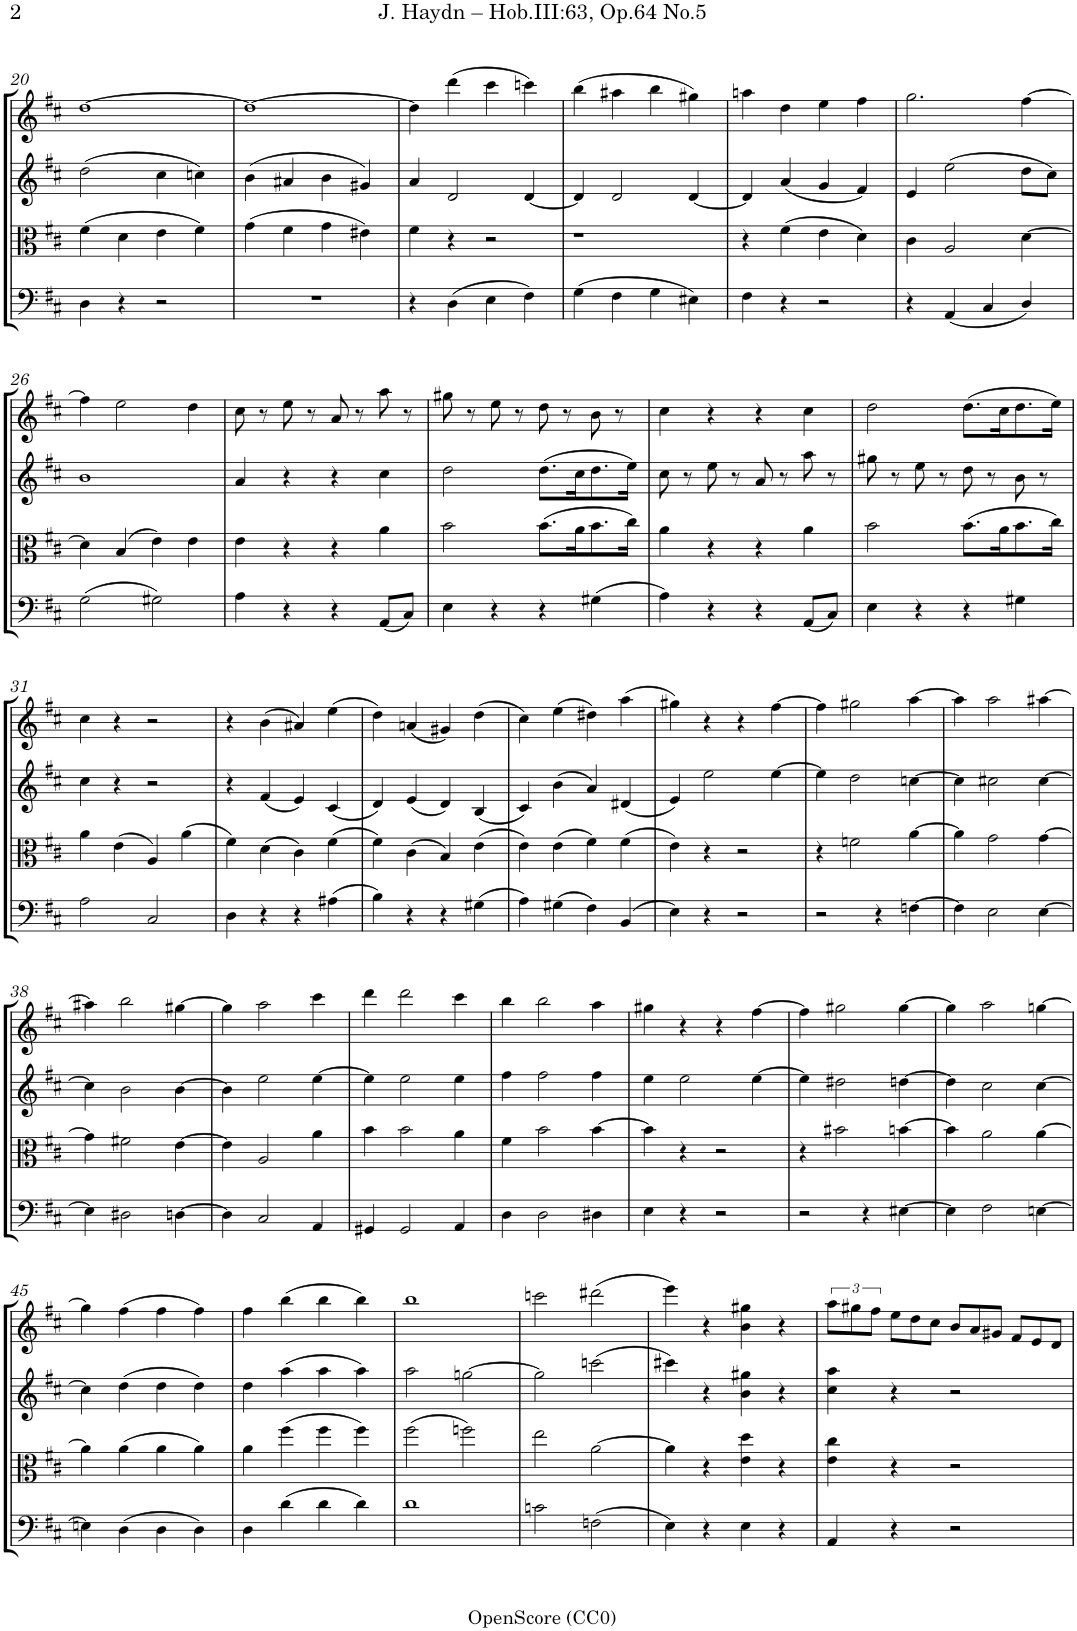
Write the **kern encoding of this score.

**kern	**kern	**kern	**kern
*part4	*part3	*part2	*part1
*staff4	*staff3	*staff2	*staff1
*I"Violoncello	*I"Viola	*I"Violin 2	*I"Violin 1
*I'Vc	*I'Vla	*I'Vln	*I'Vln
!!LO:PB:g=z
*clefF4	*clefC3	*clefG2	*clefG2
*k[f#c#]	*k[f#c#]	*k[f#c#]	*k[f#c#]
*M2/2	*M2/2	*M2/2	*M2/2
*met(c|)	*met(c|)	*met(c|)	*met(c|)
=20	=20	=20	=20
4D\	(4f#\	(2dd\	[1dd
4r	4d\	.	.
2r	4e\	4cc#\	.
.	4f#\)	4ccn\)	.
=21	=21	=21	=21
1r	(4g\	(4b\	1dd_
.	4f#\	4a#X/	.
.	4g\	4b\	.
.	4e#X\)	4g#X/)	.
=22	=22	=22	=22
4r	4f#\	4a/	4dd\]
(4D\	4r	2d/	(4ddd\
4E\	2r	.	4ccc#\
4F#\)	.	[4d/	4cccn\)
=23	=23	=23	=23
(4G\	1r	4d/]	(4bb\
4F#\	.	2d/	4aa#X\
4G\	.	.	4bb\
4E#X\)	.	[4d/	4gg#X\)
=24	=24	=24	=24
4F#\	4r	4d/]	4aan\
4r	(4f#\	(4a/	4dd\
2r	4e\	4g/	4ee\
.	4d\)	4f#/)	4ff#\
=25	=25	=25	=25
4r	4c#\	4e/	2.gg\
(4AA/	2A/	(2ee\	.
4C#/	.	.	.
4D/)	[4d\	8dd\L	[4ff#\
.	.	8cc#\J)	.
!!LO:LB:g=z
=26	=26	=26	=26
(2G\	4d\]	1b	4ff#\]
.	(4B/	.	2ee\
2G#X\)	4e\)	.	.
.	4e\	.	4dd\
=27	=27	=27	=27
4A\	4e\	4a/	8cc#\
.	.	.	8r
4r	4r	4r	8ee\
.	.	.	8r
4r	4r	4r	8a/
.	.	.	8r
(8AA/L	4a\	4cc#\	8aa\
8C#/J)	.	.	8r
=28	=28	=28	=28
4E\	2b\	2dd\	8gg#X\
.	.	.	8r
4r	.	.	8ee\
.	.	.	8r
4r	(8.b\L	(8.dd\L	8dd\
.	.	.	8r
.	16a\K	16cc#\K	.
(4G#X\	8.b\	8.dd\	8b\
.	.	.	8r
.	16cc#\Jk)	16ee\Jk)	.
=29	=29	=29	=29
4A\)	4a\	8cc#\	4cc#\
.	.	8r	.
4r	4r	8ee\	4r
.	.	8r	.
4r	4r	8a/	4r
.	.	8r	.
(8AA/L	4a\	8aa\	4cc#\
8C#/J)	.	8r	.
=30	=30	=30	=30
4E\	2b\	8gg#X\	2dd\
.	.	8r	.
4r	.	8ee\	.
.	.	8r	.
4r	(8.b\L	8dd\	(8.dd\L
.	.	8r	.
.	16a\K	.	16cc#\K
4G#X\	8.b\	8b\	8.dd\
.	.	8r	.
.	16cc#\Jk)	.	16ee\Jk)
!!LO:LB:g=z
=31	=31	=31	=31
2A\	4a\	4cc#\	4cc#\
.	(4e\	4r	4r
2C#/	4A/)	2r	2r
.	(4a\	.	.
=32	=32	=32	=32
4D\	4f#\)	4r	4r
4r	(4d\	(4f#/	(4b\
4r	4c#\)	4e/)	4a#X/)
(4A#X\	(4f#\	(4c#/	(4ee\
=33	=33	=33	=33
4B\)	4f#\)	4d/)	4dd\)
4r	(4c#\	(4e/	(4an/
4r	4B/)	4d/)	4g#X/)
(4G#X\	(4e\	(4B/	(4dd\
=34	=34	=34	=34
4A\)	4e\)	4c#/)	4cc#\)
(4G#X\	(4e\	(4b\	(4ee\
4F#\)	4f#\)	4a/)	4dd#X\)
(4BB/	(4f#\	(4d#X/	(4aa\
=35	=35	=35	=35
4E\)	4e\)	4e/)	4gg#X\)
4r	4r	2ee\	4r
2r	2r	.	4r
.	.	[4ee\	[4ff#\
=36	=36	=36	=36
2r	4r	4ee\]	4ff#\]
.	2fn\	2dd\	2gg#X\
4r	.	.	.
[4Fn\	[4a\	[4ccn\	[4aa\
=37	=37	=37	=37
4F\]	4a\]	4cc\]	4aa\]
2E\	2g\	2cc#X\	2aa\
[4E\	[4g\	[4cc#\	[4aa#X\
!!LO:LB:g=z
=38	=38	=38	=38
4E\]	4g\]	4cc#\]	4aa#X\]
2D#X\	2f#X\	2b\	2bb\
[4Dn\	[4e\	[4b\	[4gg#X\
=39	=39	=39	=39
4D\]	4e\]	4b\]	4gg#\]
2C#/	2A/	2ee\	2aa\
4AA/	4a\	[4ee\	4ccc#\
=40	=40	=40	=40
4GG#X/	4b\	4ee\]	4ddd\
2GG#/	2b\	2ee\	2ddd\
4AA/	4a\	4ee\	4ccc#\
=41	=41	=41	=41
4D\	4f#\	4ff#\	4bb\
2D\	2b\	2ff#\	2bb\
4D#X\	[4b\	4ff#\	4aa\
=42	=42	=42	=42
4E\	4b\]	4ee\	4gg#X\
4r	4r	2ee\	4r
2r	2r	.	4r
.	.	[4ee\	[4ff#\
=43	=43	=43	=43
2r	4r	4ee\]	4ff#\]
.	2b#X\	2dd#X\	2gg#X\
4r	.	.	.
[4E#X\	[4bn\	[4ddn\	[4gg#\
=44	=44	=44	=44
4E#\]	4b\]	4dd\]	4gg#\]
2F#\	2a\	2cc#\	2aa\
[4En\	[4a\	[4cc#\	[4ggn\
!!LO:LB:g=z
=45	=45	=45	=45
4En\]	4a\]	4cc#\]	4gg\]
(4D\	(4a\	(4dd\	(4ff#\
4D\	4a\	4dd\	4ff#\
4D\)	4a\)	4dd\)	4ff#\)
=46	=46	=46	=46
4D\	4a\	4dd\	4ff#\
(4d\	(4ff#\	(4aa\	(4bb\
4d\	4ff#\	4aa\	4bb\
4d\)	4ff#\)	4aa\)	4bb\)
=47	=47	=47	=47
1d	(2ff#\	2aa\	1bb
.	2ffn\)	[2ggn\	.
=48	=48	=48	=48
2cn\	2ee\	2gg\]	2cccn\
(2Fn\	[2a\	(2cccn\	(2ddd#X\
=49	=49	=49	=49
4E\)	4a\]	4ccc#X\)	4eee\)
4r	4r	4r	4r
4E\	4e\ 4dd\	4b\ 4gg#X\	4b\ 4gg#X\
4r	4r	4r	4r
=50	=50	=50	=50
4AA/	4e\ 4cc#\	4cc#\ 4aa\	12aa\L
.	.	.	12gg#X\
.	.	.	12ff#\J
*	*	*	*Xbrackettup
4r	4r	4r	12ee\L
.	.	.	12dd\
.	.	.	12cc#\J
2r	2r	2r	12b/L
.	.	.	12a/
.	.	.	12g#X/J
.	.	.	12f#/L
.	.	.	12e/
.	.	.	12d/J
=	=	=	=
*-	*-	*-	*-
